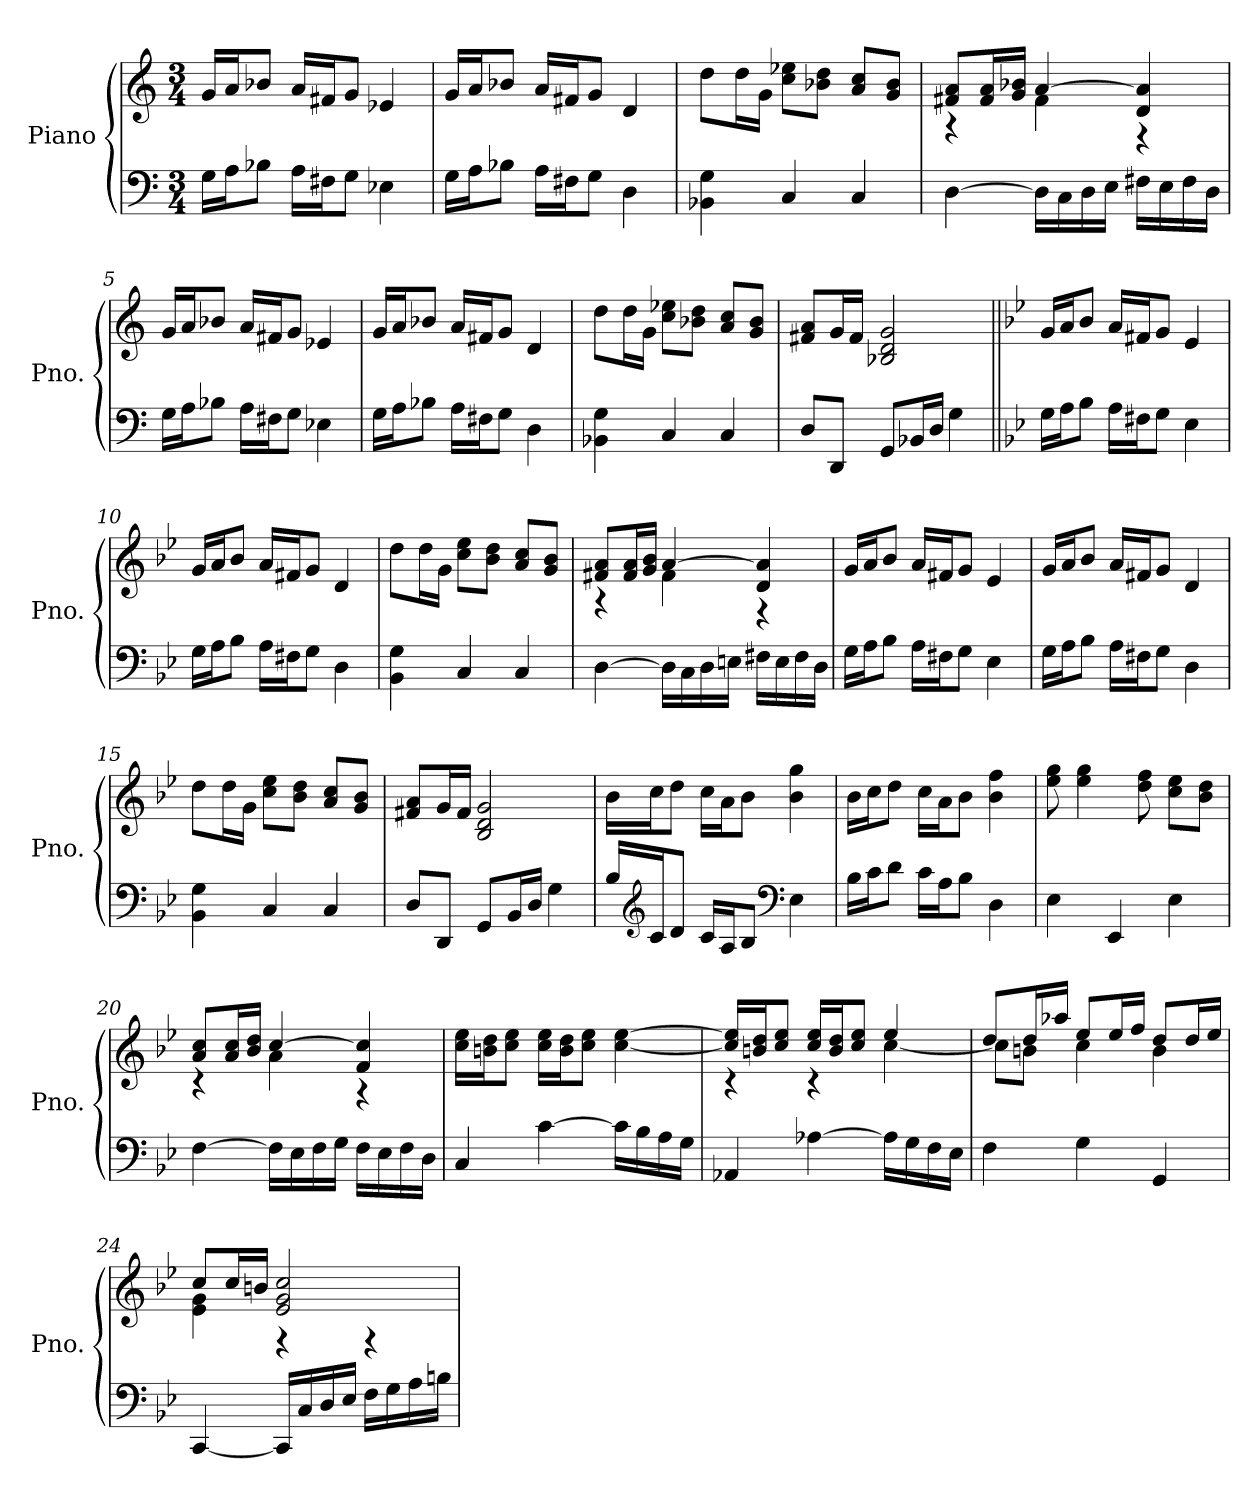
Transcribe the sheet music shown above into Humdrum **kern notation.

**kern	**kern
*part1	*part1
*staff2	*staff1
*I"Piano	*
*I'Pno.	*
*clefF4	*clefG2
*k[]	*k[]
*M3/4	*M3/4
*MM100	*MM100
=1	=1
16G\LL	16g/LL
16A\J	16a/J
8B-X\J	8b-X/J
16A\LL	16a/LL
16F#X\J	16f#X/J
8G\J	8g/J
4E-X\	4e-X/
=2	=2
16G\LL	16g/LL
16A\J	16a/J
8B-X\J	8b-X/J
16A\LL	16a/LL
16F#X\J	16f#X/J
8G\J	8g/J
4D\	4d/
=3	=3
4BB-X\ 4G\	8dd\L
.	16dd\L
.	16g\JJ
4C/	8cc\ 8ee-X\L
.	8b-X\ 8dd\J
4C/	8a/ 8cc/L
.	8g/ 8b-/J
=4	=4
*	*^
[4D\	8f#X/ 8a/L	4r
.	16f#/ 16a/L	.
.	16g/ 16b-X/JJ	.
16D\LL]	[4a/	4f#\
16C\	.	.
16D\	.	.
16E\JJ	.	.
16F#X\LL	4d/ 4a/]	4r
16E\	.	.
16F#\	.	.
16D\JJ	.	.
*	*v	*v
!!LO:LB:g=z
=5	=5
16G\LL	16g/LL
16A\J	16a/J
8B-X\J	8b-X/J
16A\LL	16a/LL
16F#X\J	16f#X/J
8G\J	8g/J
4E-X\	4e-X/
=6	=6
16G\LL	16g/LL
16A\J	16a/J
8B-X\J	8b-X/J
16A\LL	16a/LL
16F#X\J	16f#X/J
8G\J	8g/J
4D\	4d/
=7	=7
4BB-X\ 4G\	8dd\L
.	16dd\L
.	16g\JJ
4C/	8cc\ 8ee-X\L
.	8b-X\ 8dd\J
4C/	8a/ 8cc/L
.	8g/ 8b-/J
=8	=8
8D/L	8f#X/ 8a/L
8DD/J	16g/L
.	16f#/JJ
8GG/L	2B-X/ 2d/ 2g/
16BB-X/L	.
16D/JJ	.
4G\	.
!!LO:LB:g=z
=9||	=9||
*k[b-e-]	*k[b-e-]
16G\LL	16g/LL
16A\J	16a/J
8B-\J	8b-/J
16A\LL	16a/LL
16F#X\J	16f#X/J
8G\J	8g/J
4E-\	4e-/
=10	=10
16G\LL	16g/LL
16A\J	16a/J
8B-\J	8b-/J
16A\LL	16a/LL
16F#X\J	16f#X/J
8G\J	8g/J
4D\	4d/
=11	=11
4BB-\ 4G\	8dd\L
.	16dd\L
.	16g\JJ
4C/	8cc\ 8ee-\L
.	8b-\ 8dd\J
4C/	8a/ 8cc/L
.	8g/ 8b-/J
=12	=12
*	*^
[4D\	8f#X/ 8a/L	4r
.	16f#/ 16a/L	.
.	16g/ 16b-/JJ	.
16D\LL]	[4a/	4f#\
16C\	.	.
16D\	.	.
16En\JJ	.	.
16F#X\LL	4d/ 4a/]	4r
16E\	.	.
16F#\	.	.
16D\JJ	.	.
*	*v	*v
!!LO:LB:g=z
=13	=13
16G\LL	16g/LL
16A\J	16a/J
8B-\J	8b-/J
16A\LL	16a/LL
16F#X\J	16f#X/J
8G\J	8g/J
4E-\	4e-/
=14	=14
16G\LL	16g/LL
16A\J	16a/J
8B-\J	8b-/J
16A\LL	16a/LL
16F#X\J	16f#X/J
8G\J	8g/J
4D\	4d/
=15	=15
4BB-\ 4G\	8dd\L
.	16dd\L
.	16g\JJ
4C/	8cc\ 8ee-\L
.	8b-\ 8dd\J
4C/	8a/ 8cc/L
.	8g/ 8b-/J
=16	=16
8D/L	8f#X/ 8a/L
8DD/J	16g/L
.	16f#/JJ
8GG/L	2B-/ 2d/ 2g/
16BB-/L	.
16D/JJ	.
4G\	.
=17	=17
16B-/LL	16b-\LL
*clefG2	*
16c/J	16cc\J
8d/J	8dd\J
16c/LL	16cc\LL
16A/J	16a\J
8B-/J	8b-\J
*clefF4	*
4E-\	4b-\ 4gg\
!!LO:LB:g=z
=18	=18
16B-\LL	16b-\LL
16c\J	16cc\J
8d\J	8dd\J
16c\LL	16cc\LL
16A\J	16a\J
8B-\J	8b-\J
4D\	4b-\ 4ff\
=19	=19
4E-\	8ee-\ 8gg\
.	4ee-\ 4gg\
4EE-/	.
.	8dd\ 8ff\
4E-\	8cc\ 8ee-\L
.	8b-\ 8dd\J
=20	=20
*	*^
[4F\	8a/ 8cc/L	4r
.	16a/ 16cc/L	.
.	16b-/ 16dd/JJ	.
16F\LL]	[4cc/	4a\
16E-\	.	.
16F\	.	.
16G\JJ	.	.
16F\LL	4f/ 4cc/]	4r
16E-\	.	.
16F\	.	.
16D\JJ	.	.
*	*v	*v
=21	=21
4C/	16cc\ 16ee-\LL
.	16bn\ 16dd\J
.	8cc\ 8ee-\J
[4c\	16cc\ 16ee-\LL
.	16b\ 16dd\J
.	8cc\ 8ee-\J
16c\LL]	[4cc\ [4ee-\
16B-\	.
16A\	.
16G\JJ	.
!!LO:LB:g=z
=22	=22
*	*^
4AA-X/	16cc/] 16ee-/]LL	4r
.	16bn/ 16dd/J	.
.	8cc/ 8ee-/J	.
[4A-X\	16cc/ 16ee-/LL	4r
.	16b/ 16dd/J	.
.	8cc/ 8ee-/J	.
16A-\LL]	4ee-/	[4cc\
16G\	.	.
16F\	.	.
16E-\JJ	.	.
=23	=23	=23
4F\	8dd/L	8cc\L]
.	16dd/L	8bn\J
.	16aa-X/JJ	.
4G\	8ee-/L	4cc\
.	16ee-/L	.
.	16ff/JJ	.
4GG/	8dd/L	4b\
.	16dd/L	.
.	16ee-/JJ	.
=24	=24	=24
[4CC/	8cc/L	4e-\ 4g\
.	16cc/L	.
.	16bn/JJ	.
16CC/LL]	2e-/ 2g/ 2cc/	4r
16C/	.	.
16D/	.	.
16E-/JJ	.	.
16F\LL	.	4r
16G\	.	.
16A\	.	.
16Bn\JJ	.	.
*	*v	*v
=	=
*-	*-
